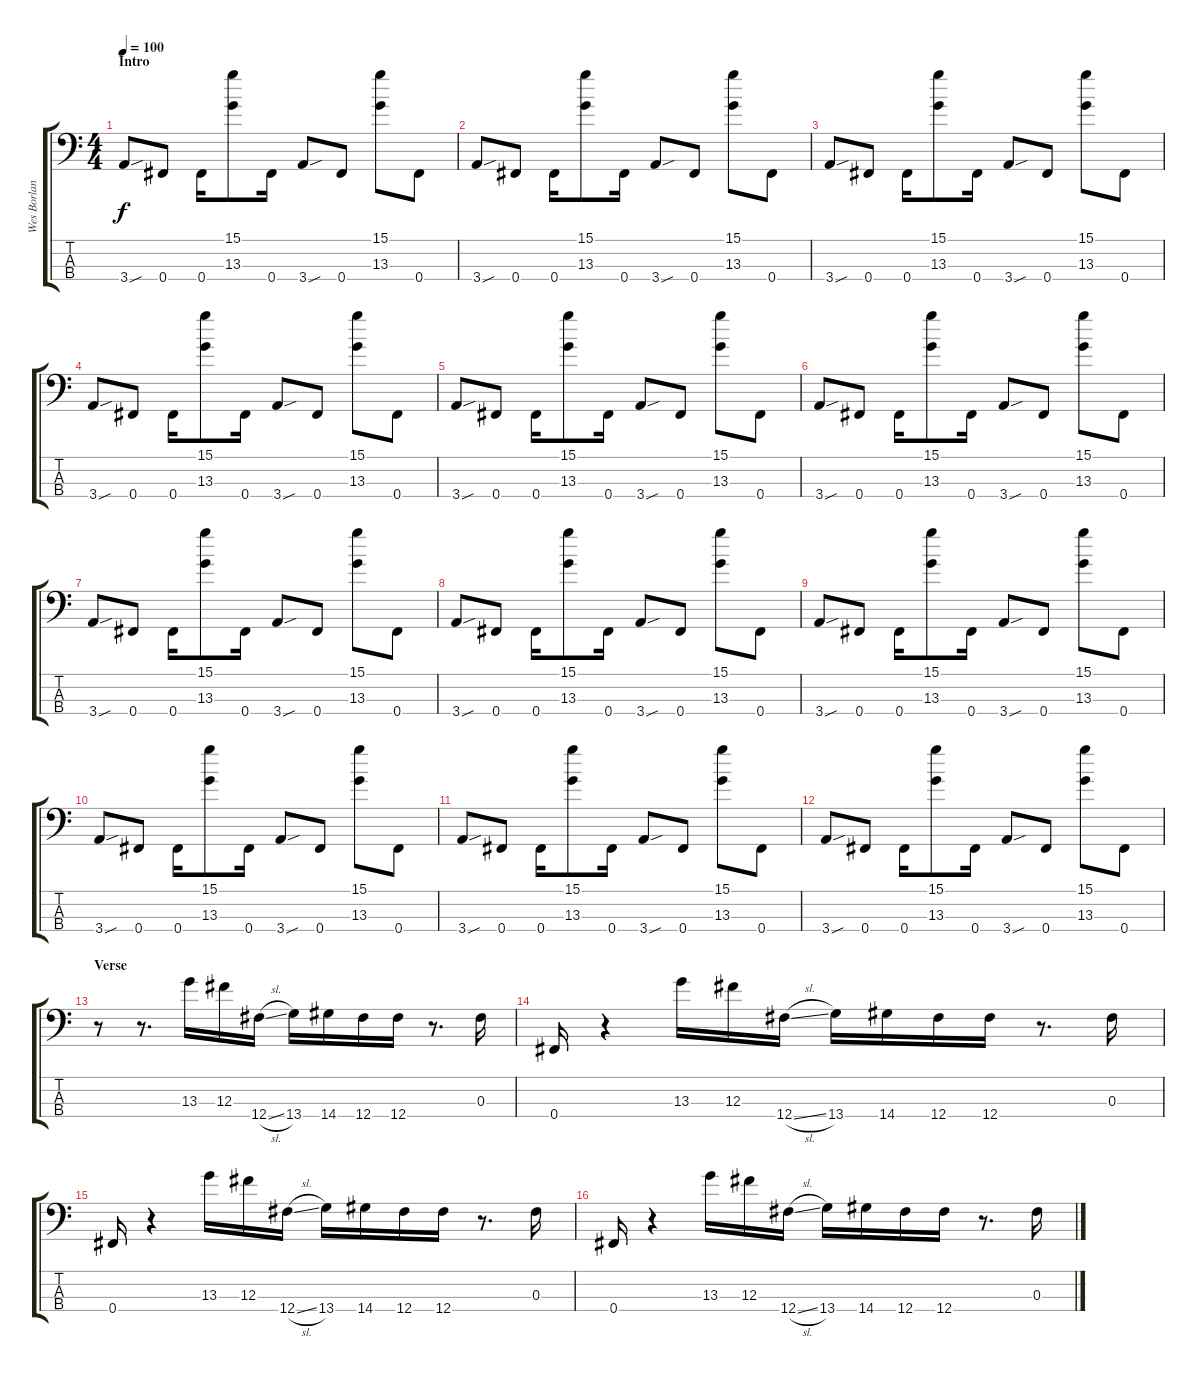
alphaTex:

\track ("Wes Borland - Guitar" "Wes Borlan") {instrument electricguitarclean}
\staff {score tabs}
\tuning (E3 B2 Gb2 Gb1) {hide}
\ts (4 4)
\section ("" "Intro")
\tempo 100
\clef f4
\ks c
3.4{sou}.8{dy f instrument electricguitarclean} 0.4.8 0.4.16 (15.1 13.3).8 0.4.16 3.4{sou}.8 0.4.8 (15.1 13.3).8 0.4.8 |
3.4{sou}.8 0.4.8 0.4.16 (15.1 13.3).8 0.4.16 3.4{sou}.8 0.4.8 (15.1 13.3).8 0.4.8 |
3.4{sou}.8 0.4.8 0.4.16 (15.1 13.3).8 0.4.16 3.4{sou}.8 0.4.8 (15.1 13.3).8 0.4.8 |
3.4{sou}.8 0.4.8 0.4.16 (15.1 13.3).8 0.4.16 3.4{sou}.8 0.4.8 (15.1 13.3).8 0.4.8 |
3.4{sou}.8{balance 8 instrument distortionguitar} 0.4.8 0.4.16 (15.1 13.3).8 0.4.16 3.4{sou}.8 0.4.8 (15.1 13.3).8 0.4.8 |
3.4{sou}.8 0.4.8 0.4.16 (15.1 13.3).8 0.4.16 3.4{sou}.8 0.4.8 (15.1 13.3).8 0.4.8 |
3.4{sou}.8 0.4.8 0.4.16 (15.1 13.3).8 0.4.16 3.4{sou}.8 0.4.8 (15.1 13.3).8 0.4.8 |
3.4{sou}.8 0.4.8 0.4.16 (15.1 13.3).8 0.4.16 3.4{sou}.8 0.4.8 (15.1 13.3).8 0.4.8 |
3.4{sou}.8 0.4.8 0.4.16 (15.1 13.3).8 0.4.16 3.4{sou}.8 0.4.8 (15.1 13.3).8 0.4.8 |
3.4{sou}.8 0.4.8 0.4.16 (15.1 13.3).8 0.4.16 3.4{sou}.8 0.4.8 (15.1 13.3).8 0.4.8 |
3.4{sou}.8 0.4.8 0.4.16 (15.1 13.3).8 0.4.16 3.4{sou}.8 0.4.8 (15.1 13.3).8 0.4.8 |
3.4{sou}.8 0.4.8 0.4.16 (15.1 13.3).8 0.4.16 3.4{sou}.8 0.4.8 (15.1 13.3).8 0.4.8 |
\section ("" "Verse")
r.8{balance 0 instrument electricguitarclean} r.8{d} 13.3.16 12.3.16 12.4{sl}.16 13.4.16 14.4.16 12.4.16 12.4.16 r.8{d} 0.3.16 |
0.4.16 r.4 13.3.16 12.3.16 12.4{sl}.16 13.4.16 14.4.16 12.4.16 12.4.16 r.8{d} 0.3.16 |
0.4.16 r.4 13.3.16 12.3.16 12.4{sl}.16 13.4.16 14.4.16 12.4.16 12.4.16 r.8{d} 0.3.16 |
0.4.16 r.4 13.3.16 12.3.16 12.4{sl}.16 13.4.16 14.4.16 12.4.16 12.4.16 r.8{d} 0.3.16
